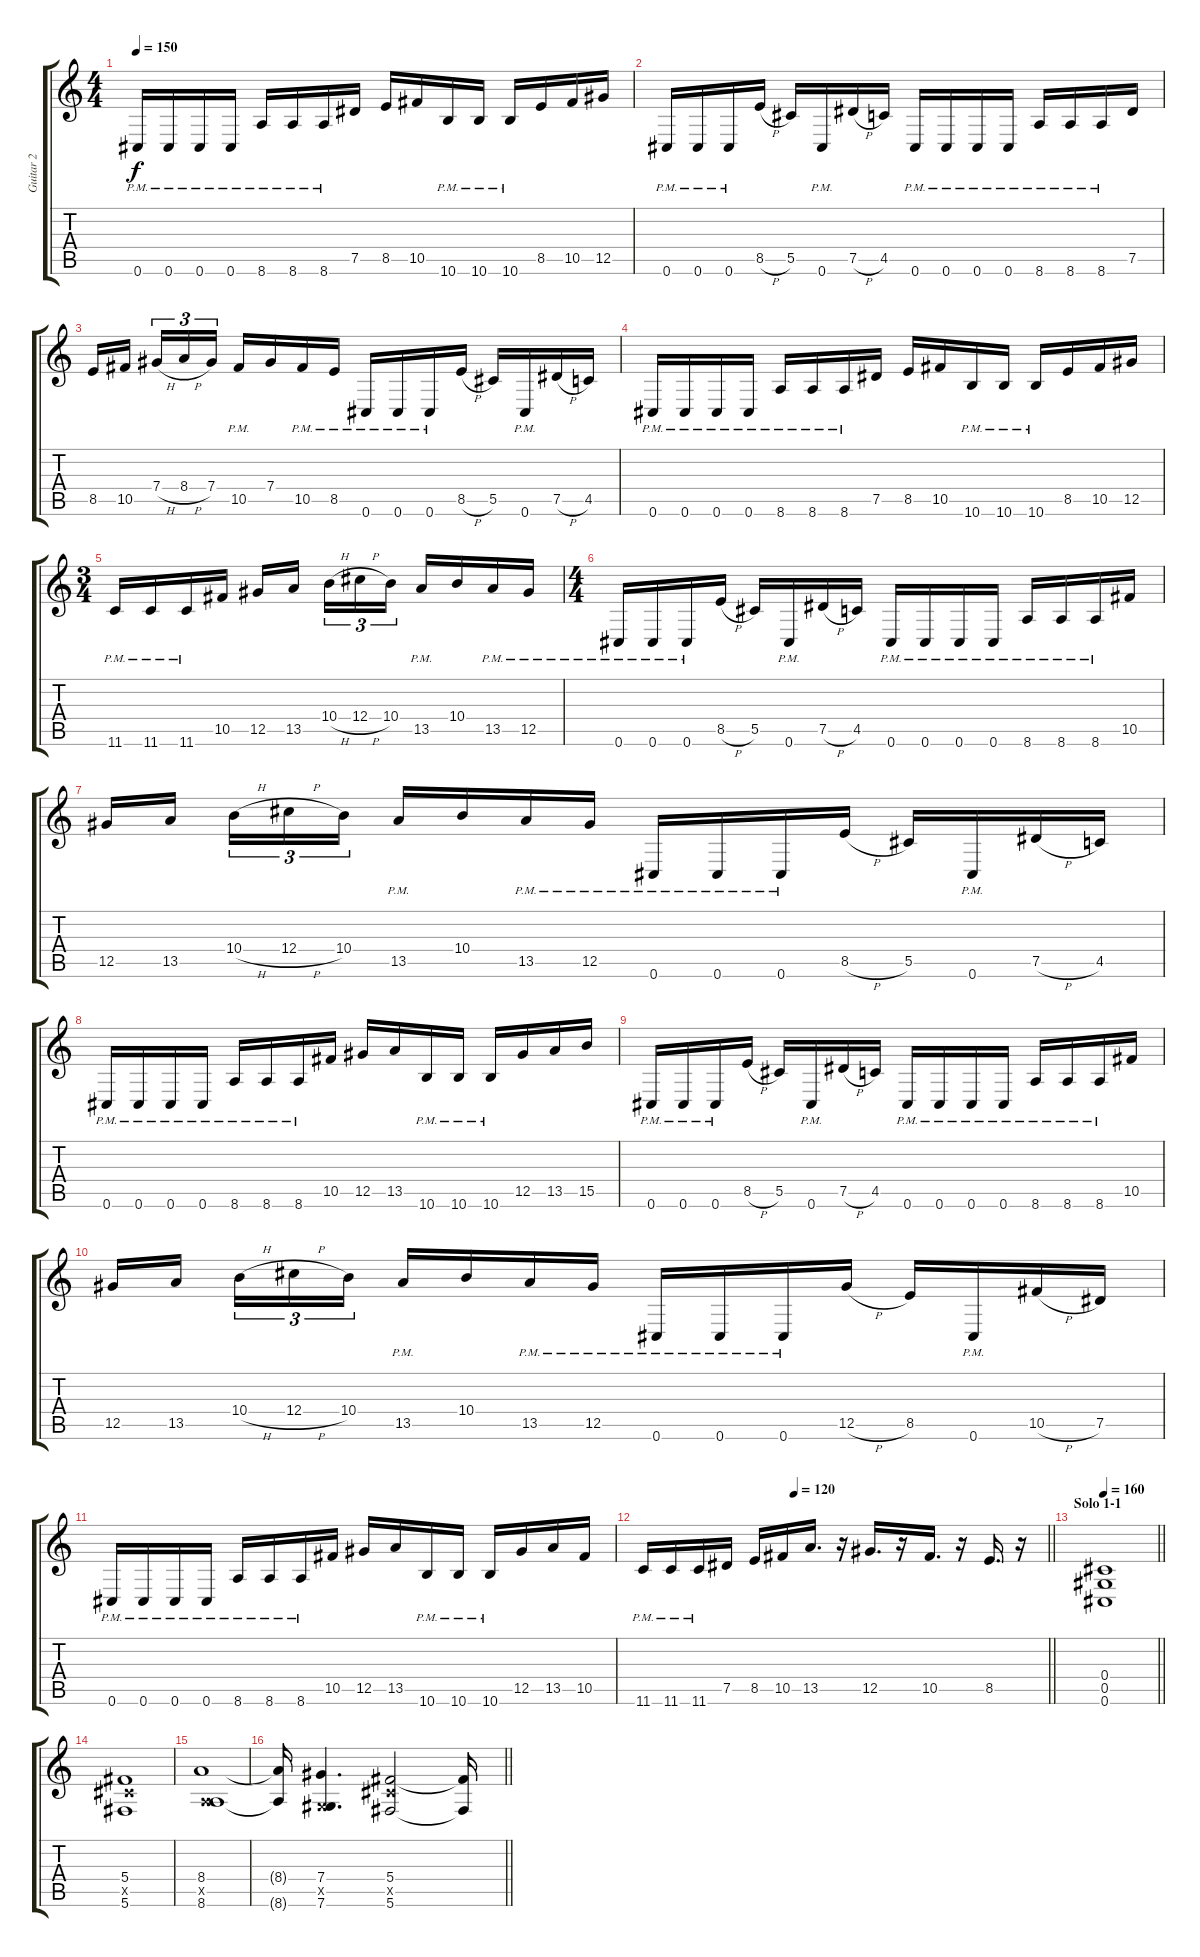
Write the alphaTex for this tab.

\track ("Guitar 2" "Guitar 2") {instrument distortionguitar}
\staff {score tabs}
\tuning (Eb4 Bb3 Gb3 Db3 Ab2 Db2) {hide}
\ts (4 4)
\tempo 150
\clef g2
\ks c
0.6{pm}.16{dy f} 0.6{pm}.16 0.6{pm}.16 0.6{pm}.16 8.6{pm}.16 8.6{pm}.16 8.6{pm}.16 7.5.16 8.5.16 10.5.16 10.6{pm}.16 10.6{pm}.16 10.6{pm}.16 8.5.16 10.5.16 12.5.16 |
0.6{pm}.16 0.6{pm}.16 0.6{pm}.16 8.5{h}.16 5.5.16 0.6{pm}.16 7.5{h}.16 4.5.16 0.6{pm}.16 0.6{pm}.16 0.6{pm}.16 0.6{pm}.16 8.6{pm}.16 8.6{pm}.16 8.6{pm}.16 7.5.16 |
8.5.16 10.5.16{beam splitsecondary} 7.4{h}.16{tu (3 2)} 8.4{h}.16{tu (3 2)} 7.4.16{tu (3 2)} 10.5{pm}.16 7.4.16 10.5{pm}.16 8.5{pm}.16 0.6{pm}.16 0.6{pm}.16 0.6{pm}.16 8.5{h}.16 5.5.16 0.6{pm}.16 7.5{h}.16 4.5.16 |
0.6{pm}.16 0.6{pm}.16 0.6{pm}.16 0.6{pm}.16 8.6{pm}.16 8.6{pm}.16 8.6{pm}.16 7.5.16 8.5.16 10.5.16 10.6{pm}.16 10.6{pm}.16 10.6{pm}.16 8.5.16 10.5.16 12.5.16 |
\ts (3 4)
11.6{pm}.16 11.6{pm}.16 11.6{pm}.16 10.5.16 12.5.16 13.5.16{beam splitsecondary} 10.4{h}.16{tu (3 2)} 12.4{h}.16{tu (3 2)} 10.4.16{tu (3 2)} 13.5{pm}.16 10.4.16 13.5{pm}.16 12.5{pm}.16 |
\ts (4 4)
0.6{pm}.16 0.6{pm}.16 0.6{pm}.16 8.5{h}.16 5.5.16 0.6{pm}.16 7.5{h}.16 4.5.16 0.6{pm}.16 0.6{pm}.16 0.6{pm}.16 0.6{pm}.16 8.6{pm}.16 8.6{pm}.16 8.6{pm}.16 10.5.16 |
12.5.16 13.5.16{beam splitsecondary} 10.4{h}.16{tu (3 2)} 12.4{h}.16{tu (3 2)} 10.4.16{tu (3 2)} 13.5{pm}.16 10.4.16 13.5{pm}.16 12.5{pm}.16 0.6{pm}.16 0.6{pm}.16 0.6{pm}.16 8.5{h}.16 5.5.16 0.6{pm}.16 7.5{h}.16 4.5.16 |
0.6{pm}.16 0.6{pm}.16 0.6{pm}.16 0.6{pm}.16 8.6{pm}.16 8.6{pm}.16 8.6{pm}.16 10.5.16 12.5.16 13.5.16 10.6{pm}.16 10.6{pm}.16 10.6{pm}.16 12.5.16 13.5.16 15.5.16 |
0.6{pm}.16 0.6{pm}.16 0.6{pm}.16 8.5{h}.16 5.5.16 0.6{pm}.16 7.5{h}.16 4.5.16 0.6{pm}.16 0.6{pm}.16 0.6{pm}.16 0.6{pm}.16 8.6{pm}.16 8.6{pm}.16 8.6{pm}.16 10.5.16 |
12.5.16 13.5.16{beam splitsecondary} 10.4{h}.16{tu (3 2)} 12.4{h}.16{tu (3 2)} 10.4.16{tu (3 2)} 13.5{pm}.16 10.4.16 13.5{pm}.16 12.5{pm}.16 0.6{pm}.16 0.6{pm}.16 0.6{pm}.16 12.5{h}.16 8.5.16 0.6{pm}.16 10.5{h}.16 7.5.16 |
0.6{pm}.16 0.6{pm}.16 0.6{pm}.16 0.6{pm}.16 8.6{pm}.16 8.6{pm}.16 8.6{pm}.16 10.5.16 12.5.16 13.5.16 10.6{pm}.16 10.6{pm}.16 10.6{pm}.16 12.5.16 13.5.16 10.5.16 |
\tempo (120 0.375)
\barLineRight lightlight
11.6{pm}.16 11.6{pm}.16 11.6{pm}.16 7.5.16 8.5.16 10.5.16 13.5.16{d} r.16 12.5.16{d} r.16 10.5.16{d} r.16 8.5.16{d} r.16 |
\section ("" "Solo 1-1")
\tempo 160
\barLineRight lightlight
(0.4 0.5 0.6).1 |
(5.4 5.5{x} 5.6).1 |
(8.4 1.5{x} 8.6).1 |
\barLineRight lightlight
(8.4{t} 8.6{t}).16 (7.4 0.5{x} 7.6).4{d} (5.4 5.5{x} 5.6).2 (5.4{t} 5.6{t}).16
